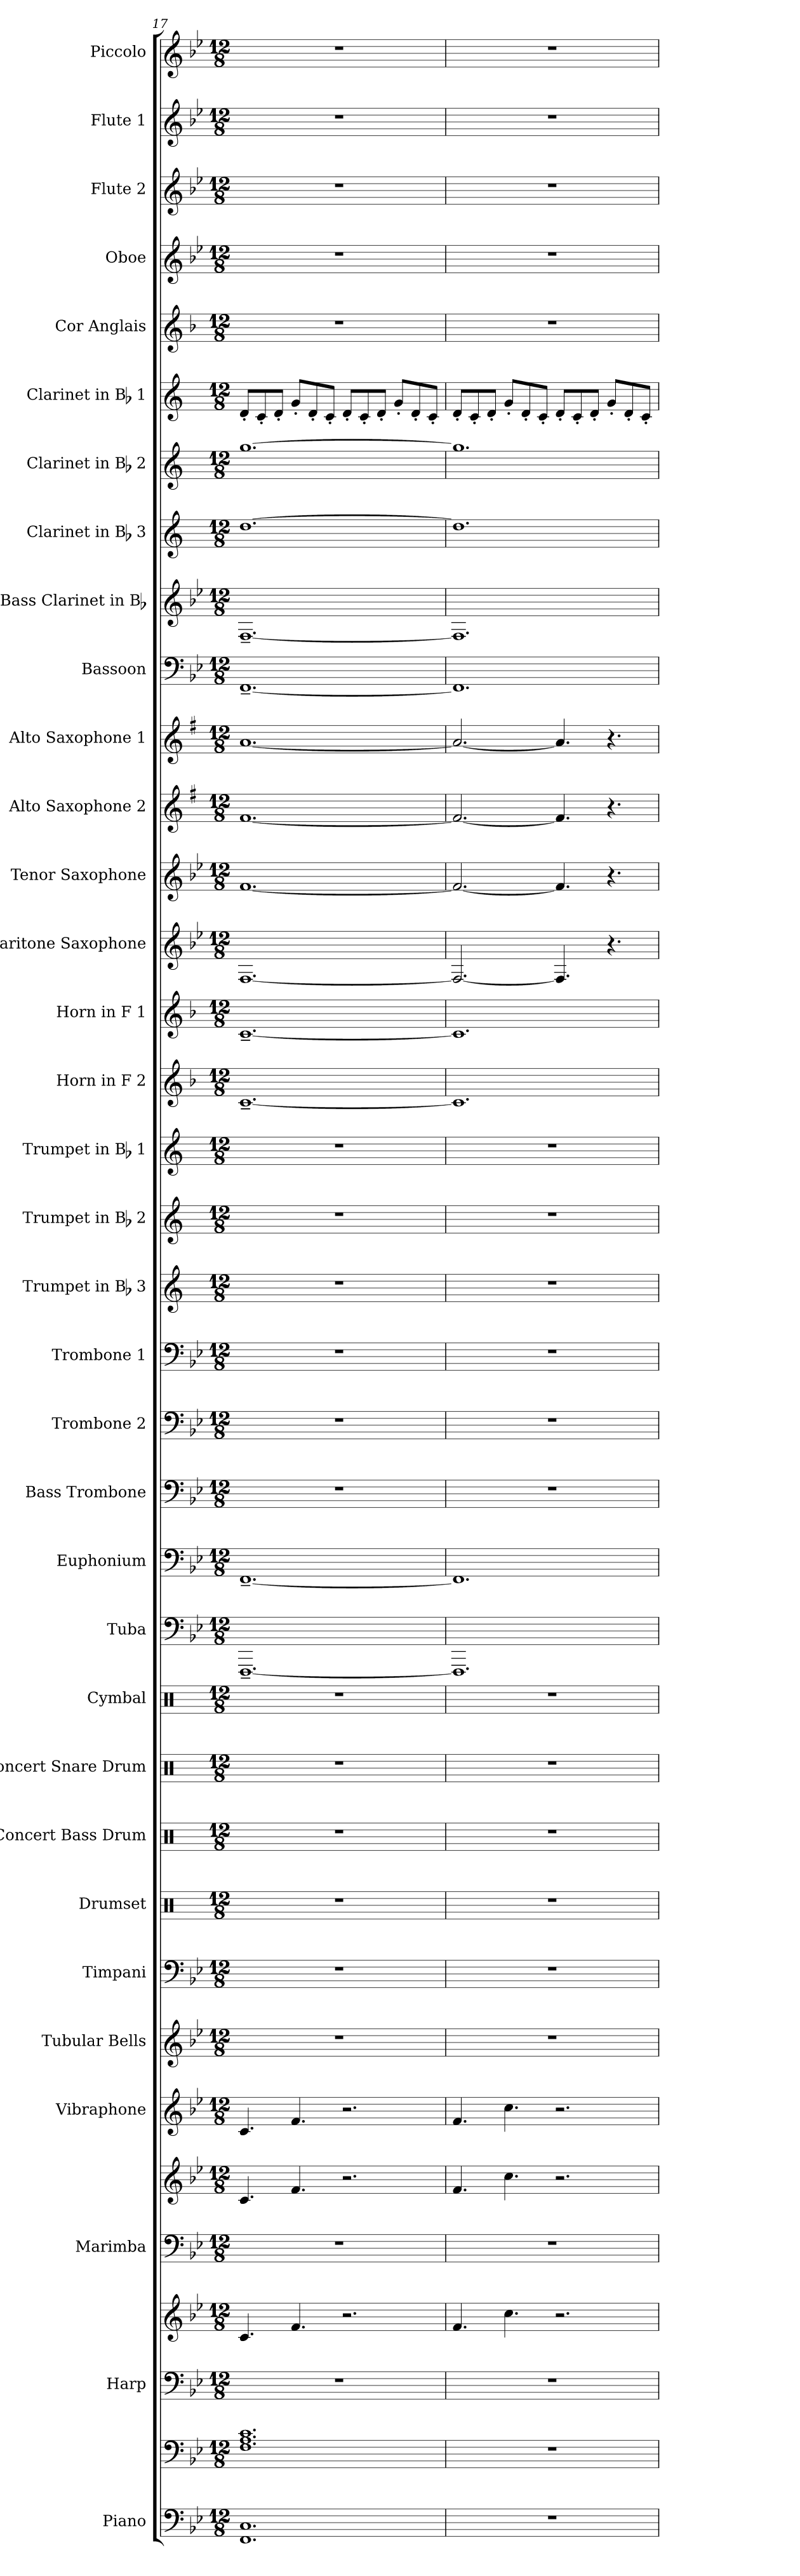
**kern	**kern	**kern	**kern	**kern	**kern	**kern	**kern	**kern	**kern	**kern	**kern	**kern	**kern	**kern	**kern	**kern	**kern	**kern	**kern	**kern	**kern	**kern	**kern	**kern	**kern	**kern	**kern	**kern	**kern	**kern	**kern	**kern	**kern	**kern	**kern	**kern
*part34	*part34	*part33	*part33	*part32	*part32	*part31	*part30	*part29	*part28	*part27	*part26	*part25	*part24	*part23	*part22	*part21	*part20	*part19	*part18	*part17	*part16	*part15	*part14	*part13	*part12	*part11	*part10	*part9	*part8	*part7	*part6	*part5	*part4	*part3	*part2	*part1
*staff37	*staff36	*staff35	*staff34	*staff33	*staff32	*staff31	*staff30	*staff29	*staff28	*staff27	*staff26	*staff25	*staff24	*staff23	*staff22	*staff21	*staff20	*staff19	*staff18	*staff17	*staff16	*staff15	*staff14	*staff13	*staff12	*staff11	*staff10	*staff9	*staff8	*staff7	*staff6	*staff5	*staff4	*staff3	*staff2	*staff1
*I"Piano	*	*I"Harp	*	*I"Marimba	*	*I"Vibraphone	*I"Tubular Bells	*I"Timpani	*I"Drumset	*I"Concert Bass Drum	*I"Concert Snare Drum	*I"Cymbal	*I"Tuba	*I"Euphonium	*I"Bass Trombone	*I"Trombone 2	*I"Trombone 1	*I"Trumpet in Bb 3	*I"Trumpet in Bb 2	*I"Trumpet in Bb 1	*I"Horn in F 2	*I"Horn in F 1	*I"Baritone Saxophone	*I"Tenor Saxophone	*I"Alto Saxophone 2	*I"Alto Saxophone 1	*I"Bassoon	*I"Bass Clarinet in Bb	*I"Clarinet in Bb 3	*I"Clarinet in Bb 2	*I"Clarinet in Bb 1	*I"Cor Anglais	*I"Oboe	*I"Flute 2	*I"Flute 1	*I"Piccolo
*I'Pno.	*	*I'Hp.	*	*I'Mar.	*	*I'Vib.	*I'Tub. B.	*I'Timp.	*I'D. Set	*I'Con. BD	*I'Con. Sn.	*I'Cym.	*I'Tba.	*I'Euph.	*I'B. Tbn.	*I'Tbn. 2	*I'Tbn. 1	*I'Tpt. 3	*I'Tpt. 2	*I'Tpt. 1	*I'Hn. 2	*I'Hn. 1	*I'Bari. Sax.	*I'Ten. Sax.	*I'Alto Sax. 2	*I'Alto Sax. 1	*I'Bsn.	*I'B. Cl.	*I'Cl. 3	*I'Cl. 2	*I'Cl. 1	*I'C. A.	*I'Ob.	*I'Fl. 2	*I'Fl. 1	*I'Picc.
*clefF4	*clefF4	*clefF4	*clefG2	*clefF4	*clefG2	*clefG2	*clefG2	*clefF4	*clefX	*clefX	*clefX	*clefX	*clefF4	*clefF4	*clefF4	*clefF4	*clefF4	*clefG2	*clefG2	*clefG2	*clefG2	*clefG2	*clefG2	*clefG2	*clefG2	*clefG2	*clefF4	*clefG2	*clefG2	*clefG2	*clefG2	*clefG2	*clefG2	*clefG2	*clefG2	*clefG2
*	*	*	*	*	*	*	*	*	*	*	*	*	*	*	*	*	*	*ITrd1c2	*ITrd1c2	*ITrd1c2	*ITrd4c7	*ITrd4c7	*ITrd12c21	*ITrd8c14	*ITrd5c9	*ITrd5c9	*	*ITrd8c14	*ITrd1c2	*ITrd1c2	*ITrd1c2	*ITrd4c7	*	*	*	*ITrd-7c-12
*k[b-e-]	*k[b-e-]	*k[b-e-]	*k[b-e-]	*k[b-e-]	*k[b-e-]	*k[b-e-]	*k[b-e-]	*k[b-e-]	*k[]	*k[]	*k[]	*k[]	*k[b-e-]	*k[b-e-]	*k[b-e-]	*k[b-e-]	*k[b-e-]	*k[b-e-]	*k[b-e-]	*k[b-e-]	*k[b-e-]	*k[b-e-]	*k[b-e-]	*k[b-e-]	*k[b-e-]	*k[b-e-]	*k[b-e-]	*k[b-e-]	*k[b-e-]	*k[b-e-]	*k[b-e-]	*k[b-e-]	*k[b-e-]	*k[b-e-]	*k[b-e-]	*k[b-e-]
*B-:	*B-:	*B-:	*B-:	*B-:	*B-:	*B-:	*B-:	*B-:	*	*	*	*	*B-:	*B-:	*B-:	*B-:	*B-:	*	*	*	*B-:	*B-:	*B-:	*	*B-:	*B-:	*B-:	*	*	*	*	*B-:	*B-:	*B-:	*B-:	*B-:
*M12/8	*M12/8	*M12/8	*M12/8	*M12/8	*M12/8	*M12/8	*M12/8	*M12/8	*M12/8	*M12/8	*M12/8	*M12/8	*M12/8	*M12/8	*M12/8	*M12/8	*M12/8	*M12/8	*M12/8	*M12/8	*M12/8	*M12/8	*M12/8	*M12/8	*M12/8	*M12/8	*M12/8	*M12/8	*M12/8	*M12/8	*M12/8	*M12/8	*M12/8	*M12/8	*M12/8	*M12/8
=17	=17	=17	=17	=17	=17	=17	=17	=17	=17	=17	=17	=17	=17	=17	=17	=17	=17	=17	=17	=17	=17	=17	=17	=17	=17	=17	=17	=17	=17	=17	=17	=17	=17	=17	=17	=17
1.FF 1.C	1.F 1.A 1.c	1.r	4.c/	1.r	4.c/	4.c/	1.r	1.r	1.r	1.r	1.r	1.r	[1.FFF~	[1.FF~	1.r	1.r	1.r	1.r	1.r	1.r	[1.F~	[1.F~	[1.FF	[1.F	[1.A	[1.c	[1.FF~	[1.FF~	[1.cc	[1.ff	8c'/L	1.r	1.r	1.r	1.r	1.r
.	.	.	.	.	.	.	.	.	.	.	.	.	.	.	.	.	.	.	.	.	.	.	.	.	.	.	.	.	.	.	8B-'/	.	.	.	.	.
.	.	.	.	.	.	.	.	.	.	.	.	.	.	.	.	.	.	.	.	.	.	.	.	.	.	.	.	.	.	.	8c'/J	.	.	.	.	.
.	.	.	4.f/	.	4.f/	4.f/	.	.	.	.	.	.	.	.	.	.	.	.	.	.	.	.	.	.	.	.	.	.	.	.	8f'/L	.	.	.	.	.
.	.	.	.	.	.	.	.	.	.	.	.	.	.	.	.	.	.	.	.	.	.	.	.	.	.	.	.	.	.	.	8c'/	.	.	.	.	.
.	.	.	.	.	.	.	.	.	.	.	.	.	.	.	.	.	.	.	.	.	.	.	.	.	.	.	.	.	.	.	8B-'/J	.	.	.	.	.
.	.	.	2.r	.	2.r	2.r	.	.	.	.	.	.	.	.	.	.	.	.	.	.	.	.	.	.	.	.	.	.	.	.	8c'/L	.	.	.	.	.
.	.	.	.	.	.	.	.	.	.	.	.	.	.	.	.	.	.	.	.	.	.	.	.	.	.	.	.	.	.	.	8B-'/	.	.	.	.	.
.	.	.	.	.	.	.	.	.	.	.	.	.	.	.	.	.	.	.	.	.	.	.	.	.	.	.	.	.	.	.	8c'/J	.	.	.	.	.
.	.	.	.	.	.	.	.	.	.	.	.	.	.	.	.	.	.	.	.	.	.	.	.	.	.	.	.	.	.	.	8f'/L	.	.	.	.	.
.	.	.	.	.	.	.	.	.	.	.	.	.	.	.	.	.	.	.	.	.	.	.	.	.	.	.	.	.	.	.	8c'/	.	.	.	.	.
.	.	.	.	.	.	.	.	.	.	.	.	.	.	.	.	.	.	.	.	.	.	.	.	.	.	.	.	.	.	.	8B-'/J	.	.	.	.	.
=18	=18	=18	=18	=18	=18	=18	=18	=18	=18	=18	=18	=18	=18	=18	=18	=18	=18	=18	=18	=18	=18	=18	=18	=18	=18	=18	=18	=18	=18	=18	=18	=18	=18	=18	=18	=18
1.r	1.r	1.r	4.f/	1.r	4.f/	4.f/	1.r	1.r	1.r	1.r	1.r	1.r	1.FFF]	1.FF]	1.r	1.r	1.r	1.r	1.r	1.r	1.F]	1.F]	2.FF/_	2.F/_	2.A/_	2.c/_	1.FF]	1.FF]	1.cc]	1.ff]	8c'/L	1.r	1.r	1.r	1.r	1.r
.	.	.	.	.	.	.	.	.	.	.	.	.	.	.	.	.	.	.	.	.	.	.	.	.	.	.	.	.	.	.	8B-'/	.	.	.	.	.
.	.	.	.	.	.	.	.	.	.	.	.	.	.	.	.	.	.	.	.	.	.	.	.	.	.	.	.	.	.	.	8c'/J	.	.	.	.	.
.	.	.	4.cc\	.	4.cc\	4.cc\	.	.	.	.	.	.	.	.	.	.	.	.	.	.	.	.	.	.	.	.	.	.	.	.	8f'/L	.	.	.	.	.
.	.	.	.	.	.	.	.	.	.	.	.	.	.	.	.	.	.	.	.	.	.	.	.	.	.	.	.	.	.	.	8c'/	.	.	.	.	.
.	.	.	.	.	.	.	.	.	.	.	.	.	.	.	.	.	.	.	.	.	.	.	.	.	.	.	.	.	.	.	8B-'/J	.	.	.	.	.
.	.	.	2.r	.	2.r	2.r	.	.	.	.	.	.	.	.	.	.	.	.	.	.	.	.	4.FF/]	4.F/]	4.A/]	4.c/]	.	.	.	.	8c'/L	.	.	.	.	.
.	.	.	.	.	.	.	.	.	.	.	.	.	.	.	.	.	.	.	.	.	.	.	.	.	.	.	.	.	.	.	8B-'/	.	.	.	.	.
.	.	.	.	.	.	.	.	.	.	.	.	.	.	.	.	.	.	.	.	.	.	.	.	.	.	.	.	.	.	.	8c'/J	.	.	.	.	.
.	.	.	.	.	.	.	.	.	.	.	.	.	.	.	.	.	.	.	.	.	.	.	4.r	4.r	4.r	4.r	.	.	.	.	8f'/L	.	.	.	.	.
.	.	.	.	.	.	.	.	.	.	.	.	.	.	.	.	.	.	.	.	.	.	.	.	.	.	.	.	.	.	.	8c'/	.	.	.	.	.
.	.	.	.	.	.	.	.	.	.	.	.	.	.	.	.	.	.	.	.	.	.	.	.	.	.	.	.	.	.	.	8B-'/J	.	.	.	.	.
=	=	=	=	=	=	=	=	=	=	=	=	=	=	=	=	=	=	=	=	=	=	=	=	=	=	=	=	=	=	=	=	=	=	=	=	=
*-	*-	*-	*-	*-	*-	*-	*-	*-	*-	*-	*-	*-	*-	*-	*-	*-	*-	*-	*-	*-	*-	*-	*-	*-	*-	*-	*-	*-	*-	*-	*-	*-	*-	*-	*-	*-
